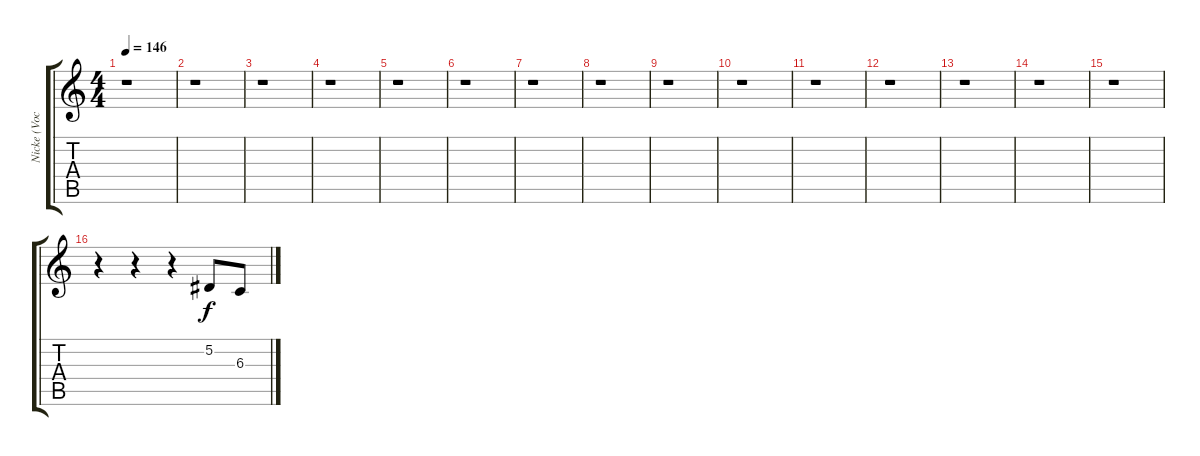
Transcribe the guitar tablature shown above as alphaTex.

\track ("Nicke (Vocal)" "Nicke (Voc") {instrument lead5charang}
\staff {score tabs}
\tuning (Eb4 Bb3 Gb3 Db3 Ab2 Eb2) {hide}
\ts (4 4)
\tempo 146
\clef g2
\ks c
r.1{dy f instrument lead5charang} |
r.1 |
r.1 |
r.1 |
r.1 |
r.1 |
r.1 |
r.1 |
r.1 |
r.1 |
r.1 |
r.1 |
r.1 |
r.1 |
r.1 |
r.4 r.4 r.4 5.2.8 6.3.8
